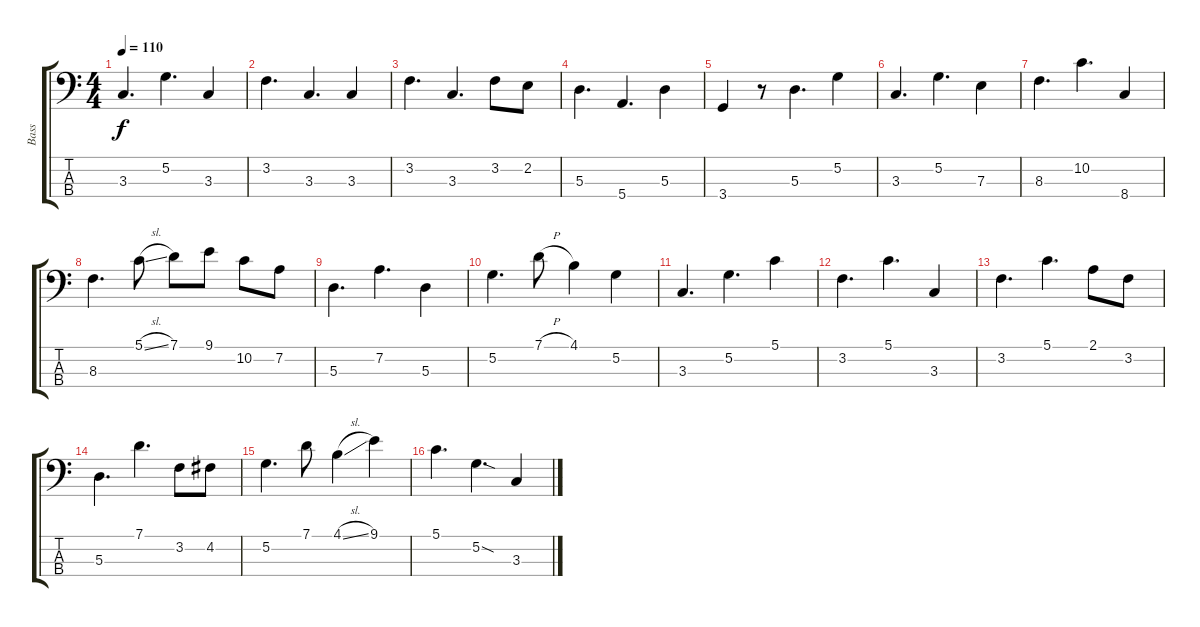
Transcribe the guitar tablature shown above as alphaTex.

\track ("Bass" "Bass") {instrument electricbassfinger}
\staff {score tabs}
\tuning (G2 D2 A1 E1) {hide}
\ts (4 4)
\tempo 110
\clef f4
\ks c
3.3.4{d dy f} 5.2.4{d} 3.3.4 |
3.2.4{d} 3.3.4{d} 3.3.4 |
3.2.4{d} 3.3.4{d} 3.2.8 2.2.8 |
5.3.4{d} 5.4.4{d} 5.3.4 |
3.4.4 r.8 5.3.4{d} 5.2.4 |
3.3.4{d} 5.2.4{d} 7.3.4 |
8.3.4{d} 10.2.4{d} 8.4.4 |
8.3.4{d} 5.1{sl}.8 7.1.8 9.1.8 10.2.8 7.2.8 |
5.3.4{d} 7.2.4{d} 5.3.4 |
5.2.4{d} 7.1{h}.8 4.1.4 5.2.4 |
3.3.4{d} 5.2.4{d} 5.1.4 |
3.2.4{d} 5.1.4{d} 3.3.4 |
3.2.4{d} 5.1.4{d} 2.1.8 3.2.8 |
5.3.4{d} 7.1.4{d} 3.2.8 4.2.8 |
5.2.4{d} 7.1.8 4.1{sl}.4 9.1.4 |
5.1.4{d} 5.2{sod}.4{d} 3.3.4
